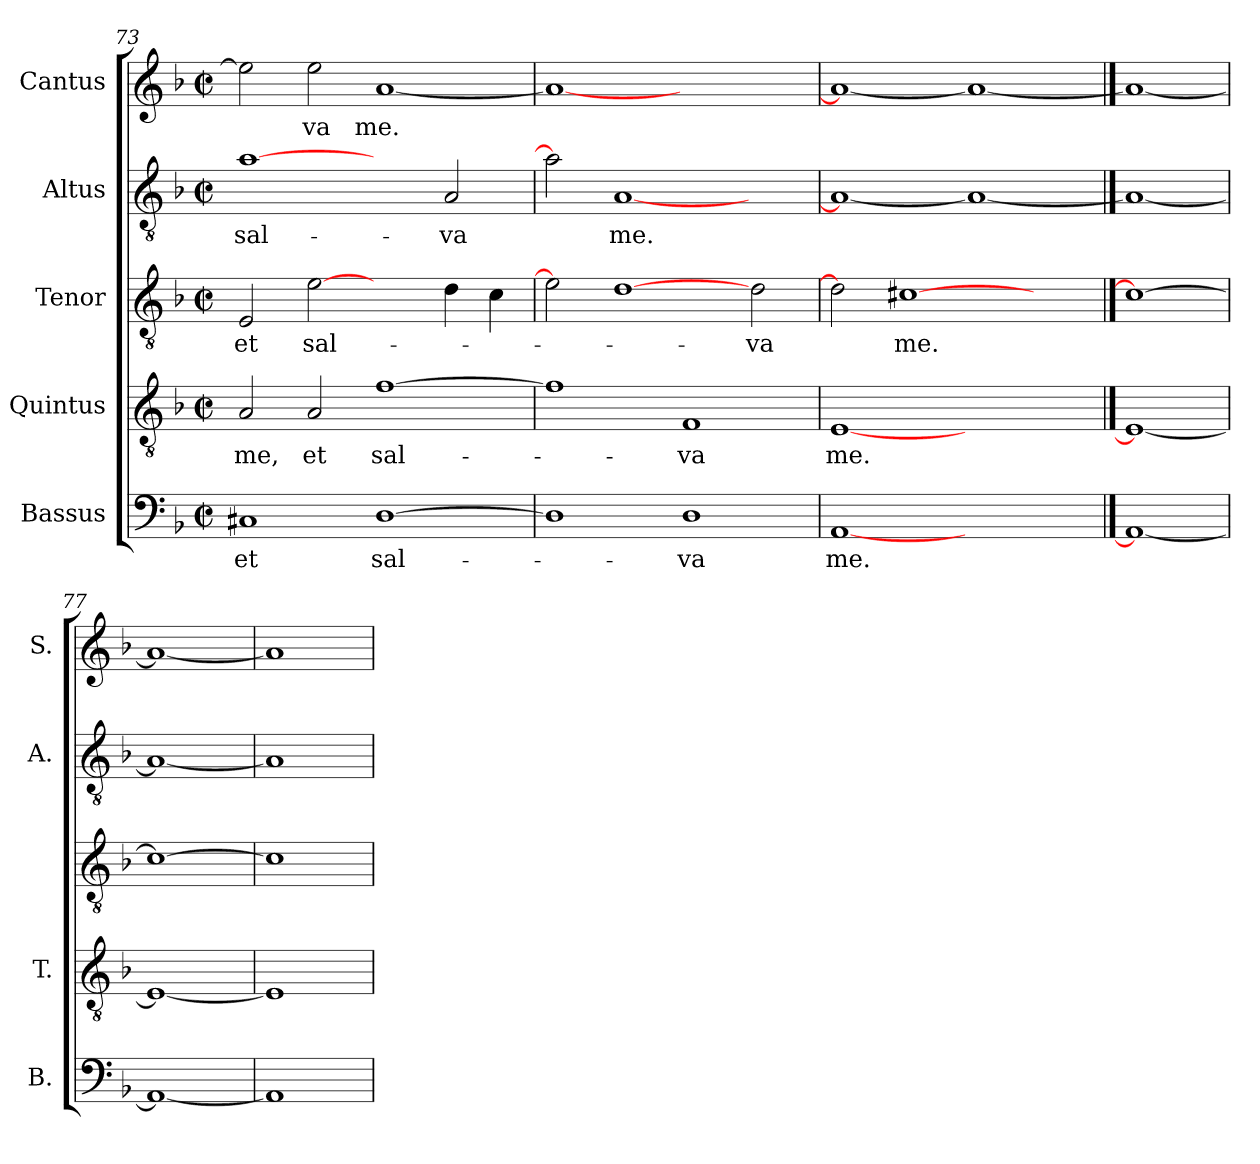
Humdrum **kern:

**kern	**text	**kern	**text	**kern	**text	**kern	**text	**kern	**text
*part5	*part5	*part4	*part4	*part3	*part3	*part2	*part2	*part1	*part1
*staff5	*staff5	*staff4	*staff4	*staff3	*staff3	*staff2	*staff2	*staff1	*staff1
*I"Bassus	*	*I"Quintus	*	*I"Tenor	*	*I"Altus	*	*I"Cantus	*
*I'B.	*	*I'T.	*	*	*	*I'A.	*	*I'S.	*
*clefF4	*	*clefGv2	*	*clefGv2	*	*clefGv2	*	*clefG2	*
*k[b-]	*	*k[b-]	*	*k[b-]	*	*k[b-]	*	*k[b-]	*
*F:	*	*F:	*	*F:	*	*F:	*	*F:	*
*M2/2	*	*M2/2	*	*M2/2	*	*M2/2	*	*M2/2	*
*met(c|)	*	*met(c|)	*	*met(c|)	*	*met(c|)	*	*met(c|)	*
=73	=73	=73	=73	=73	=73	=73	=73	=73	=73
1C#X/	et	2A/	me,	2E/	et	[1a\	sal-	2ee\]	.
.	.	2A/	et	[2e\	sal-	.	.	2ee\	-va
[1D\	sal-	[1f\	sal-	2ryy	.	2ryy	.	[1a/	me.
.	.	.	.	4d\	.	2A/	-va	.	.
.	.	.	.	4c\	.	.	.	.	.
=74	=74	=74	=74	=74	=74	=74	=74	=74	=74
1D\]	.	1f\]	.	2e\]	.	2a\]	.	1a/_	.
.	.	.	.	[1d\	.	[1A/	me.	.	.
1D\	-va	1F/	-va	.	.	.	.	1ryy	.
.	.	.	.	2d\	-va	2ryy	.	.	.
=75	=75	=75	=75	=75	=75	=75	=75	=75	=75
[1AA/	me.	[1E/	me.	2d\]	.	1A/_	.	1a/_	.
.	.	.	.	[1c#X\	me.	.	.	.	.
1ryy	.	1ryy	.	.	.	1A/_	.	1a/_	.
.	.	.	.	2ryy	.	.	.	.	.
==76	==76	==76	==76	==76	==76	==76	==76	==76	==76
1AA/_	.	1E/_	.	1c#\_	.	1A/_	.	1a/_	.
=77	=77	=77	=77	=77	=77	=77	=77	=77	=77
1AA/_	.	1E/_	.	1c#\_	.	1A/_	.	1a/_	.
=78	=78	=78	=78	=78	=78	=78	=78	=78	=78
1AA/]	.	1E/]	.	1c#\]	.	1A/]	.	1a/]	.
=	=	=	=	=	=	=	=	=	=
*-	*-	*-	*-	*-	*-	*-	*-	*-	*-
